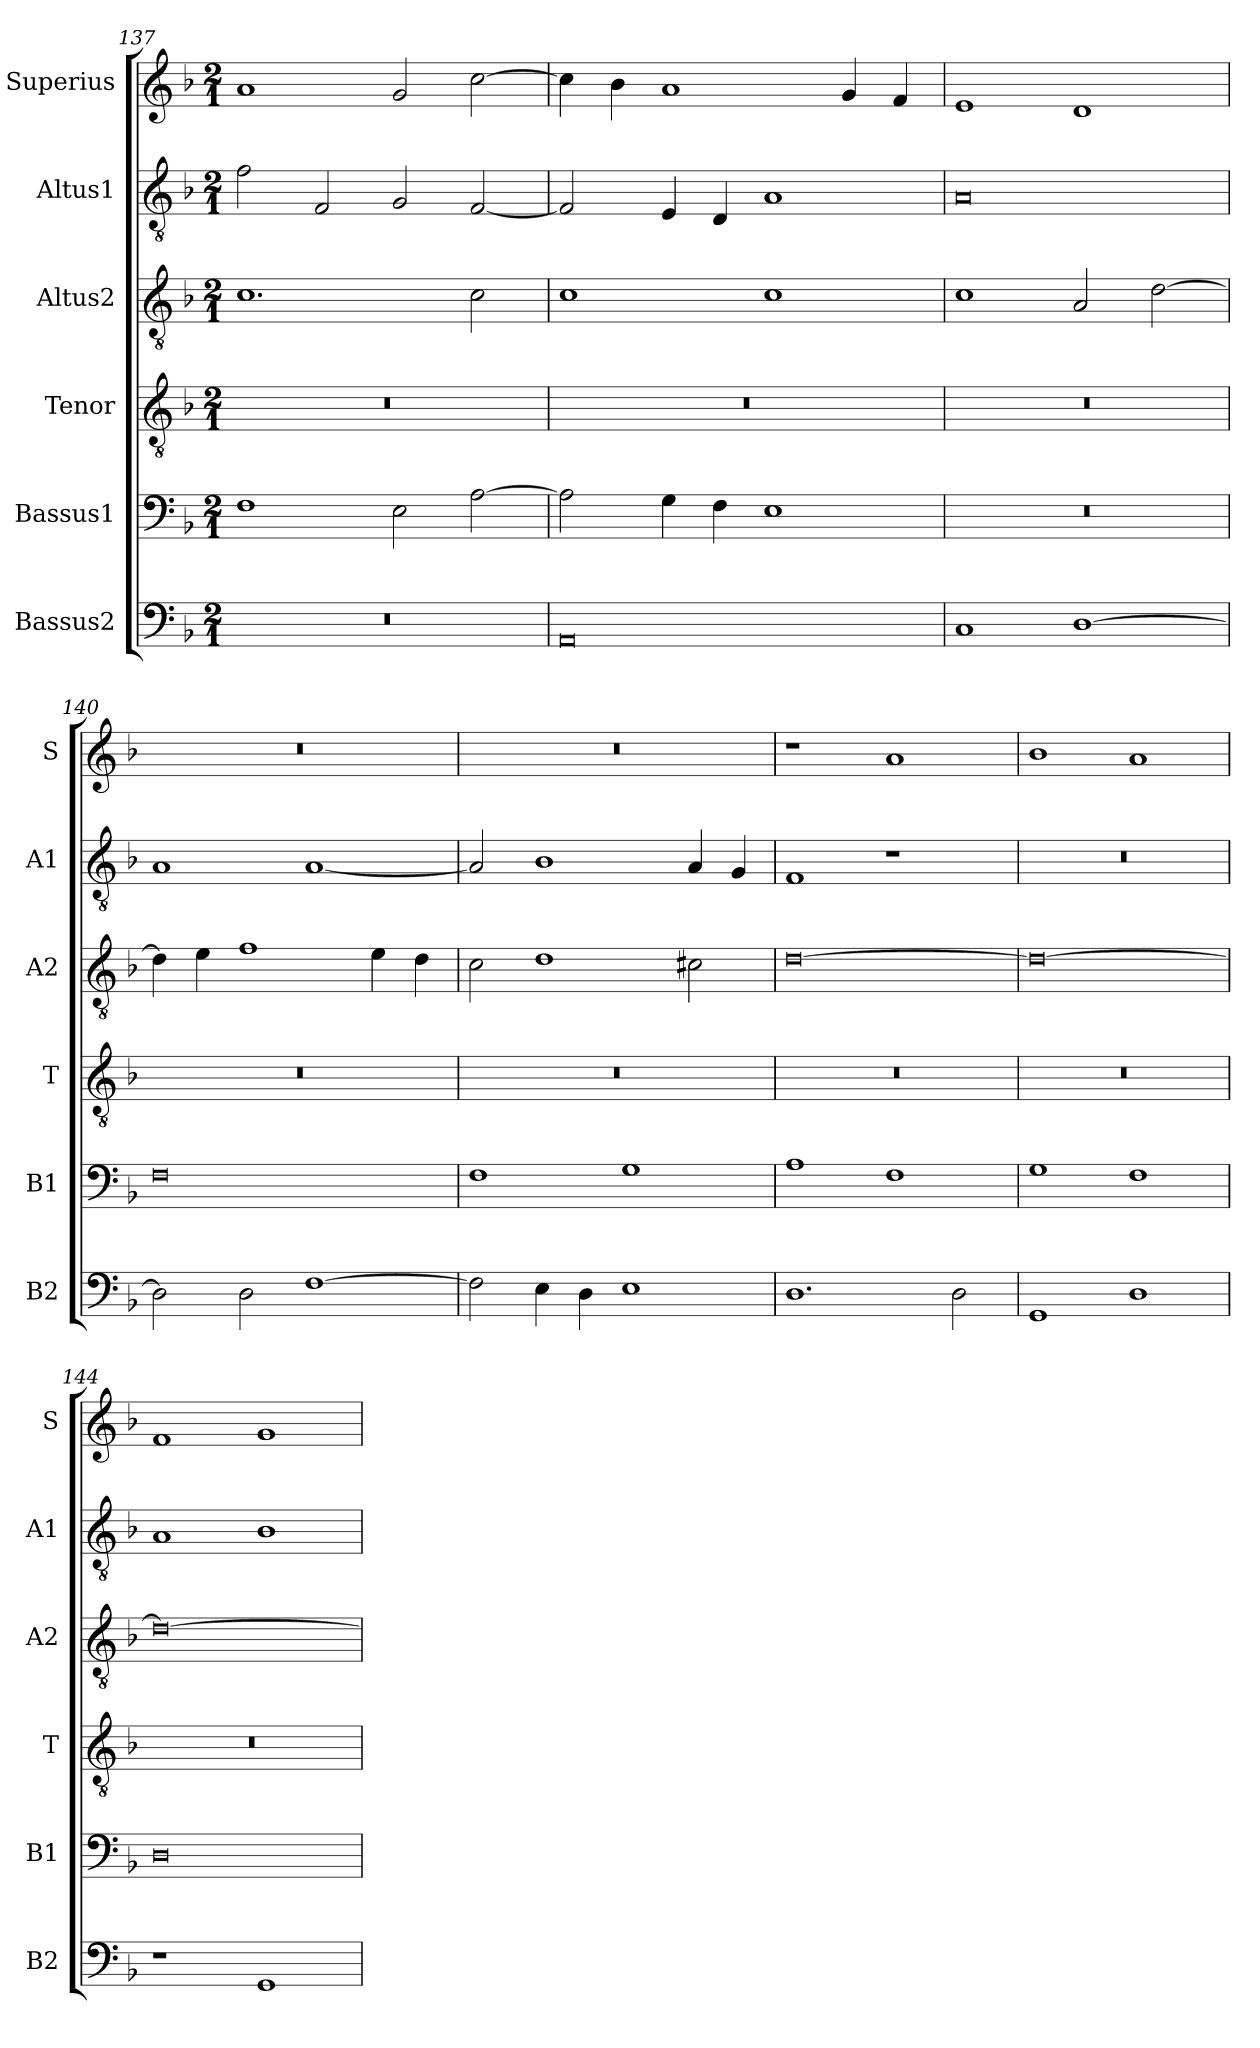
**kern	**kern	**kern	**kern	**kern	**kern
*part6	*part5	*part4	*part3	*part2	*part1
*staff6	*staff5	*staff4	*staff3	*staff2	*staff1
*I"Bassus2	*I"Bassus1	*I"Tenor	*I"Altus2	*I"Altus1	*I"Superius
*I'B2	*I'B1	*I'T	*I'A2	*I'A1	*I'S
*clefF4	*clefF4	*clefGv2	*clefGv2	*clefGv2	*clefG2
*k[b-]	*k[b-]	*k[b-]	*k[b-]	*k[b-]	*k[b-]
*M2/1	*M2/1	*M2/1	*M2/1	*M2/1	*M2/1
=137	=137	=137	=137	=137	=137
0r	1F	0r	1.c	2f\	1a
.	.	.	.	2F/	.
.	2E\	.	.	2G/	2g/
.	[2A\	.	2c\	[2F/	[2cc\
=138	=138	=138	=138	=138	=138
0AA	2A\]	0r	1c	2F/]	4cc\]
.	.	.	.	.	4b-\
.	4G\	.	.	4E/	1a
.	4F\	.	.	4D/	.
.	1E	.	1c	1A	.
.	.	.	.	.	4g/
.	.	.	.	.	4f/
=139	=139	=139	=139	=139	=139
1C	0r	0r	1c	0A	1e
[1D	.	.	2A/	.	1d
.	.	.	[2d\	.	.
=140	=140	=140	=140	=140	=140
2D\]	0F	0r	4d\]	1A	0r
.	.	.	4e\	.	.
2D\	.	.	1f	.	.
[1F	.	.	.	[1A	.
.	.	.	4e\	.	.
.	.	.	4d\	.	.
=141	=141	=141	=141	=141	=141
2F\]	1F	0r	2c\	2A/]	0r
4E\	.	.	1d	1B-	.
4D\	.	.	.	.	.
1E	1G	.	.	.	.
.	.	.	2c#X\	4A/	.
.	.	.	.	4G/	.
=142	=142	=142	=142	=142	=142
1.D	1A	0r	[0d	1F	1r
.	1F	.	.	1r	1a
2D\	.	.	.	.	.
=143	=143	=143	=143	=143	=143
1GG	1G	0r	0d_	0r	1b-
1D	1F	.	.	.	1a
=144	=144	=144	=144	=144	=144
1r	0D	0r	0d_	1A	1f
1GG	.	.	.	1B-	1g
=	=	=	=	=	=
*-	*-	*-	*-	*-	*-
